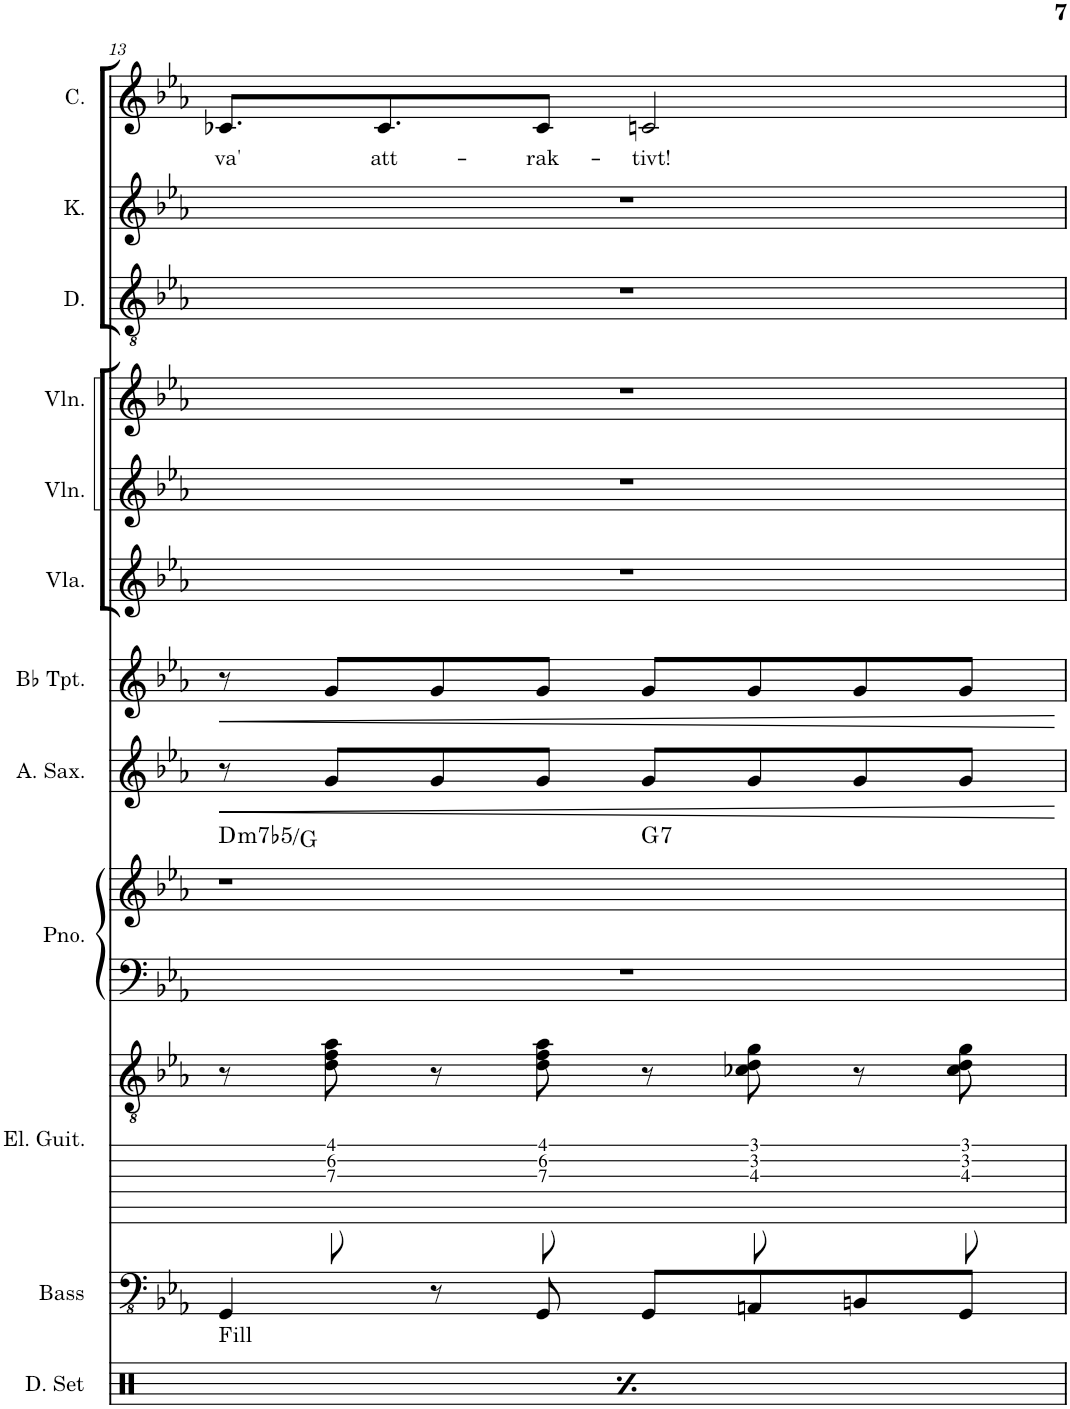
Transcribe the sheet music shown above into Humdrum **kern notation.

**kern	**kern	**kern	**kern	**kern	**kern	**harte	**kern	**dynam	**kern	**dynam	**kern	**kern	**kern	**kern	**kern	**kern	**text
*part12	*part11	*part10	*part10	*part9	*part9	*part9	*part8	*part8	*part7	*part7	*part6	*part5	*part4	*part3	*part2	*part1	*part1
*staff14	*staff13	*staff12	*staff11	*staff10	*staff9	*	*staff8	*staff8	*staff7	*staff7	*staff6	*staff5	*staff4	*staff3	*staff2	*staff1	*staff1
*I"Drumset	*I"Abborre	*I"Electric Guitar	*	*I"Piano	*	*	*I"Alto Saxophone	*	*I"Bb Trumpet	*	*I"Viola	*I"Violin	*I"Violin	*I"Charles	*I"Kate	*I"Charlotte	*
*I'D. Set	*	*I'El. Guit.	*	*I'Pno.	*	*	*I'A. Sax.	*	*I'Bb Tpt.	*	*I'Vla.	*I'Vln.	*I'Vln.	*	*I'K.	*I'C.	*
!!LO:PB:g=z
*clefX	*clefFv4	*	*clefGv2	*clefF4	*clefG2	*	*clefG2	*	*clefG2	*	*clefG2	*clefG2	*clefG2	*clefGv2	*clefG2	*clefG2	*
*	*	*	*	*	*	*	*ITrd5c9	*	*ITrd1c2	*	*	*	*	*	*	*	*
*k[]	*k[b-e-a-]	*k[b-e-a-]	*k[b-e-a-]	*k[b-e-a-]	*k[b-e-a-]	*	*k[b-e-a-]	*	*k[b-e-a-]	*	*k[b-e-a-]	*k[b-e-a-]	*k[b-e-a-]	*k[b-e-a-]	*k[b-e-a-]	*k[b-e-a-]	*
*M4/4	*M4/4	*M4/4	*M4/4	*M4/4	*M4/4	*	*M4/4	*	*M4/4	*	*M4/4	*M4/4	*M4/4	*M4/4	*M4/4	*M4/4	*
=13	=13	=13	=13	=13	=13	=13	=13	=13	=13	=13	=13	=13	=13	=13	=13	=13	=13
*^	*	*	*	*	*	*	*	*	*	*	*	*	*	*	*	*	*
*	*^	*	*	*	*	*	*	*	*	*	*	*	*	*	*	*	*	*
!	!	!	!	!	!	!	!	!LO:H:kt=m7b5	!	!LO:HP:b	!	!LO:HP:b	!	!	!	!	!	!	!LO:LY:b
*	*	*	*	*	*	*	*^	*	*	*	*	*	*	*	*	*	*	*	*
8r	4r	4r	4GGG/	8r	8r	1r	1r	2ryy	D:hdim7/4	8r	<	8r	<	1r	1r	1r	1r	1r	8.c-X/L	va'
8Ree/L	.	.	.	8d\ 8f\ 8a-\	8d\ 8f\ 8a-\	.	.	.	.	8g/L	.	8g/L	.	.	.	.	.	.	.	.
!	!	!	!	!	!	!	!	!	!	!	!	!	!	!	!	!	!	!	!	!LO:LY:b
.	.	.	.	.	.	.	.	.	.	.	.	.	.	.	.	.	.	.	8.c-/	att-
8Ree/	4Rf\	4Rcc/	8r	8r	8r	.	.	.	.	8g/	.	8g/	.	.	.	.	.	.	.	.
!	!	!	!	!	!	!	!	!	!	!	!	!	!	!	!	!	!	!	!	!LO:LY:b
8Rgg/J	.	.	8GGG/	8d\ 8f\ 8a-\	8d\ 8f\ 8a-\	.	.	.	.	8g/J	.	8g/J	.	.	.	.	.	.	8c-/J	-rak-
!	!	!	!	!	!	!	!	!	!LO:H:kt=7	!	!	!	!	!	!	!	!	!	!	!LO:LY:b
8r	4r	4r	8GGG/L	8r	8r	.	.	2ryy	G:7	8g/L	.	8g/L	.	.	.	.	.	.	2cn/	tivt!
8Ree/L	.	.	8AAAn/	8c-X\ 8d\ 8g\	8c-X\ 8d\ 8g\	.	.	.	.	8g/	.	8g/	.	.	.	.	.	.	.	.
8Ree/	4Rf\	4Rcc/	8BBBn/	8r	8r	.	.	.	.	8g/	.	8g/	.	.	.	.	.	.	.	.
8Rgg/J	.	.	8GGG/J	8c-\ 8d\ 8g\	8c-\ 8d\ 8g\	.	.	.	.	8g/J	.	8g/J	.	.	.	.	.	.	.	.
*v	*v	*v	*	*	*	*	*	*	*	*	*	*	*	*	*	*	*	*	*	*
.	.	.	.	.	.	.	.	.	[	.	[	.	.	.	.	.	.	.
*	*	*	*	*	*v	*v	*	*	*	*	*	*	*	*	*	*	*	*
=	=	=	=	=	=	=	=	=	=	=	=	=	=	=	=	=	=
*-	*-	*-	*-	*-	*-	*-	*-	*-	*-	*-	*-	*-	*-	*-	*-	*-	*-
